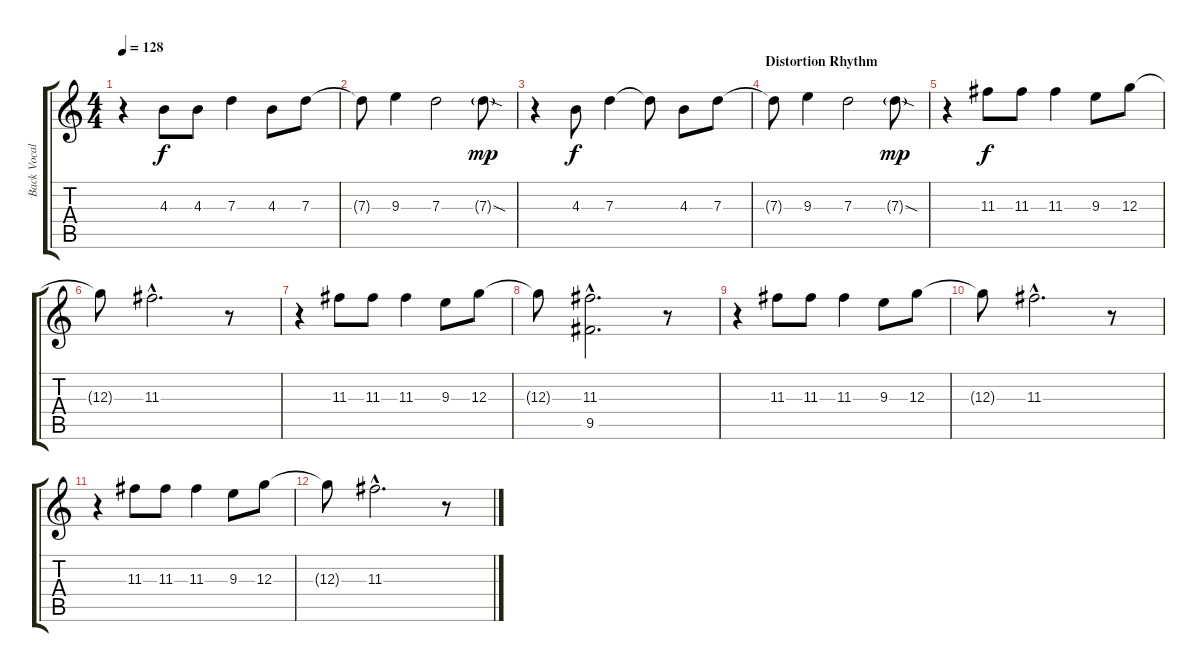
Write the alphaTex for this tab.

\track ("Back Vocal" "Back Vocal") {instrument guitarharmonics}
\staff {score tabs}
\tuning (E4 B3 G3 D3 A2 E2) {hide}
\ts (4 4)
\tempo 128
\clef g2
\ks c
r.4{dy mp} 4.3.8{dy f} 4.3.8 7.3.4 4.3.8 7.3.8 |
7.3{t}.8 9.3.4 7.3.2 7.3{sod g}.8{dy mp} |
r.4 4.3.8{dy f} 7.3.4 7.3{t}.8 4.3.8 7.3.8 |
\section ("" "Distortion Rhythm")
7.3{t}.8 9.3.4 7.3.2 7.3{sod g}.8{dy mp} |
r.4 11.3.8{dy f} 11.3.8 11.3.4 9.3.8 12.3.8 |
12.3{t}.8 11.3{hac}.2{d} r.8 |
r.4 11.3.8 11.3.8 11.3.4 9.3.8 12.3.8 |
12.3{t}.8 (11.3{hac} 9.5{hac}).2{d} r.8 |
r.4 11.3.8 11.3.8 11.3.4 9.3.8 12.3.8 |
12.3{t}.8 11.3{hac}.2{d} r.8 |
r.4 11.3.8 11.3.8 11.3.4 9.3.8 12.3.8 |
12.3{t}.8 11.3{hac}.2{d} r.8
